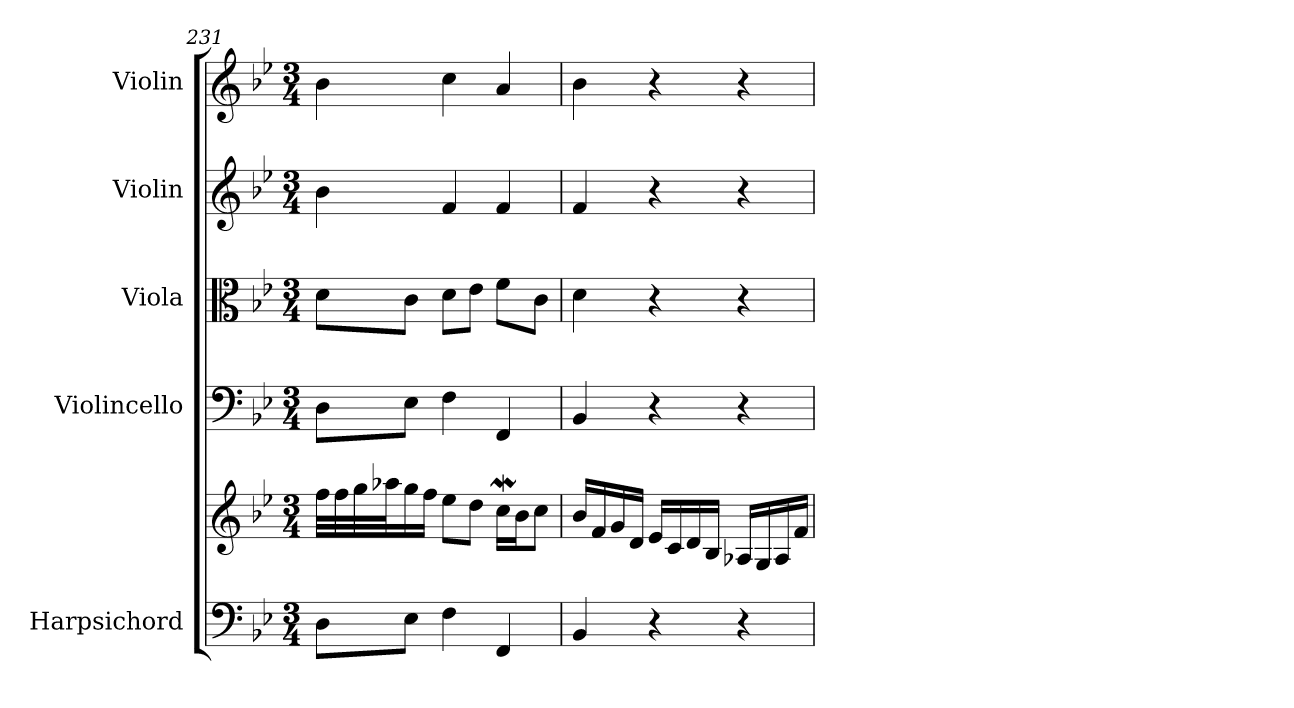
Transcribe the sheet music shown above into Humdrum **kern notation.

**kern	**kern	**kern	**kern	**kern	**kern
*part5	*part5	*part4	*part3	*part2	*part1
*staff6	*staff5	*staff4	*staff3	*staff2	*staff1
*I"Harpsichord	*	*I"Violincello	*I"Viola	*I"Violin	*I"Violin
*I'Hpschd	*	*I'Vc	*I'Vla	*I'Vln	*I'Vln
*clefF4	*clefG2	*clefF4	*clefC3	*clefG2	*clefG2
*k[b-e-]	*k[b-e-]	*k[b-e-]	*k[b-e-]	*k[b-e-]	*k[b-e-]
*M3/4	*M3/4	*M3/4	*M3/4	*M3/4	*M3/4
=231	=231	=231	=231	=231	=231
8D\L	32ff\LLL	8D\L	8d\L	4b-\	4b-\
.	32ff\	.	.	.	.
.	32gg\	.	.	.	.
.	32aa-X\J	.	.	.	.
8E-\J	16gg\	8E-\J	8c\J	.	.
.	16ff\JJ	.	.	.	.
4F\	8ee-\L	4F\	8d\L	4f/	4cc\
.	8dd\J	.	8e-\J	.	.
4FF/	16ccW\LL	4FF/	8f\L	4f/	4a/
.	16b-\J	.	.	.	.
.	8cc\J	.	8c\J	.	.
=232	=232	=232	=232	=232	=232
4BB-/	16b-/LL	4BB-/	4d\	4f/	4b-\
.	16f/	.	.	.	.
.	16g/	.	.	.	.
.	16d/JJ	.	.	.	.
4r	16e-/LL	4r	4r	4r	4r
.	16c/	.	.	.	.
.	16d/	.	.	.	.
.	16B-/JJ	.	.	.	.
4r	16A-X/LL	4r	4r	4r	4r
.	16G/	.	.	.	.
.	16A-/	.	.	.	.
.	16f/JJ	.	.	.	.
=	=	=	=	=	=
*-	*-	*-	*-	*-	*-
